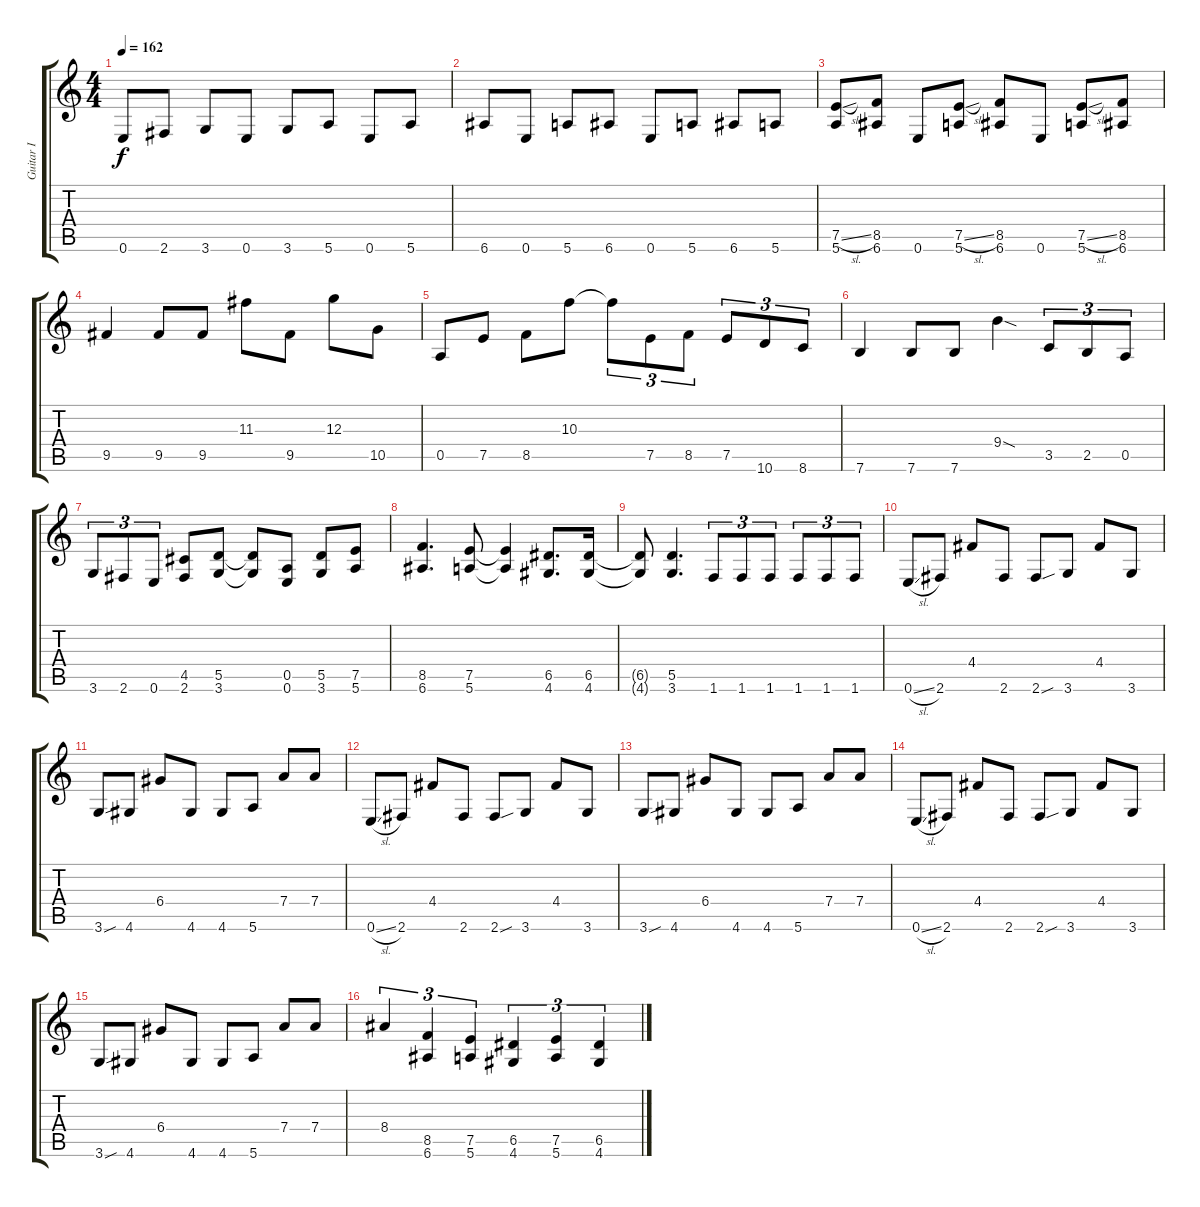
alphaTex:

\track ("Guitar I" "Guitar I") {instrument distortionguitar}
\staff {score tabs}
\tuning (E4 B3 G3 D3 A2 E2) {hide}
\ts (4 4)
\tempo 162
\clef g2
\ks c
0.6.8{dy f} 2.6.8 3.6.8 0.6.8 3.6.8 5.6.8 0.6.8 5.6.8 |
6.6.8 0.6.8 5.6.8 6.6.8 0.6.8 5.6.8 6.6.8 5.6.8 |
(7.5{sl} 5.6).8 (8.5 6.6).8 0.6.8 (7.5{sl} 5.6).8 (8.5 6.6).8 0.6.8 (7.5{sl} 5.6).8 (8.5 6.6).8 |
9.5.4 9.5.8 9.5.8 11.3.8 9.5.8 12.3.8 10.5.8 |
0.5.8 7.5.8 8.5.8 10.3.8 10.3{t}.8{tu (3 2)} 7.5.8{tu (3 2)} 8.5.8{tu (3 2)} 7.5.8{tu (3 2)} 10.6.8{tu (3 2)} 8.6.8{tu (3 2)} |
7.6.4 7.6.8 7.6.8 9.4{sod}.4 3.5.8{tu (3 2)} 2.5.8{tu (3 2)} 0.5.8{tu (3 2)} |
3.6.8{tu (3 2)} 2.6.8{tu (3 2)} 0.6.8{tu (3 2)} (4.5 2.6).8 (5.5 3.6).8 (5.5{t} 3.6{t}).8 (0.5 0.6).8 (5.5 3.6).8 (7.5 5.6).8 |
(8.5 6.6).4{d} (7.5 5.6).8 (7.5{t} 5.6{t}).4 (6.5 4.6).8{d} (6.5 4.6).16 |
(6.5{t} 4.6{t}).8 (5.5 3.6).4{d} 1.6.8{tu (3 2)} 1.6.8{tu (3 2)} 1.6.8{tu (3 2)} 1.6.8{tu (3 2)} 1.6.8{tu (3 2)} 1.6.8{tu (3 2)} |
0.6{sl}.8 2.6.8 4.4.8 2.6.8 2.6{sou}.8 3.6.8 4.4.8 3.6.8 |
3.6{sou}.8 4.6.8 6.4.8 4.6.8 4.6.8 5.6.8 7.4.8 7.4.8 |
0.6{sl}.8 2.6.8 4.4.8 2.6.8 2.6{sou}.8 3.6.8 4.4.8 3.6.8 |
3.6{sou}.8 4.6.8 6.4.8 4.6.8 4.6.8 5.6.8 7.4.8 7.4.8 |
0.6{sl}.8 2.6.8 4.4.8 2.6.8 2.6{sou}.8 3.6.8 4.4.8 3.6.8 |
3.6{sou}.8 4.6.8 6.4.8 4.6.8 4.6.8 5.6.8 7.4.8 7.4.8 |
8.4.4{tu (3 2)} (8.5 6.6).4{tu (3 2)} (7.5 5.6).4{tu (3 2)} (6.5 4.6).4{tu (3 2)} (7.5 5.6).4{tu (3 2)} (6.5 4.6).4{tu (3 2)}
